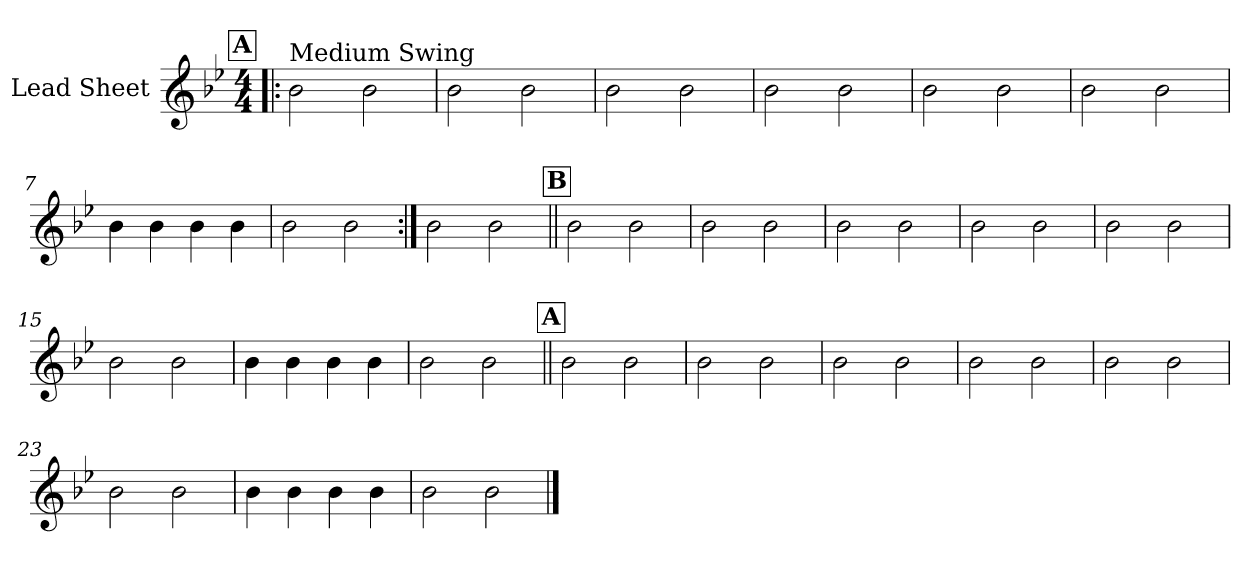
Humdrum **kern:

**kern
*part1
*staff1
*I"Lead Sheet
*clefG2
*k[b-e-]
*B-:
*M4/4
!!LO:REH:place=s1:a:fs=14:t=A
=1!|:
!LO:TX:a:t=Medium Swing
2b-\
2b-\
=2
2b-\
2b-\
=3
2b-\
2b-\
=4
2b-\
2b-\
!!LO:LB:g=z
=5
2b-\
2b-\
=6
2b-\
2b-\
=7
4b-\
4b-\
4b-\
4b-\
=8
2b-\
2b-\
!!LO:LB:g=z
=9:|!
2b-\
2b-\
!!LO:LB:g=z
!!LO:REH:place=s1:a:fs=14:t=B
=10||
2b-\
2b-\
=11
2b-\
2b-\
=12
2b-\
2b-\
=13
2b-\
2b-\
!!LO:LB:g=z
=14
2b-\
2b-\
=15
2b-\
2b-\
=16
4b-\
4b-\
4b-\
4b-\
=17
2b-\
2b-\
!!LO:LB:g=z
!!LO:REH:place=s1:a:fs=14:t=A
=18||
2b-\
2b-\
=19
2b-\
2b-\
=20
2b-\
2b-\
=21
2b-\
2b-\
!!LO:LB:g=z
=22
2b-\
2b-\
=23
2b-\
2b-\
=24
4b-\
4b-\
4b-\
4b-\
=25
2b-\
2b-\
==
*-
